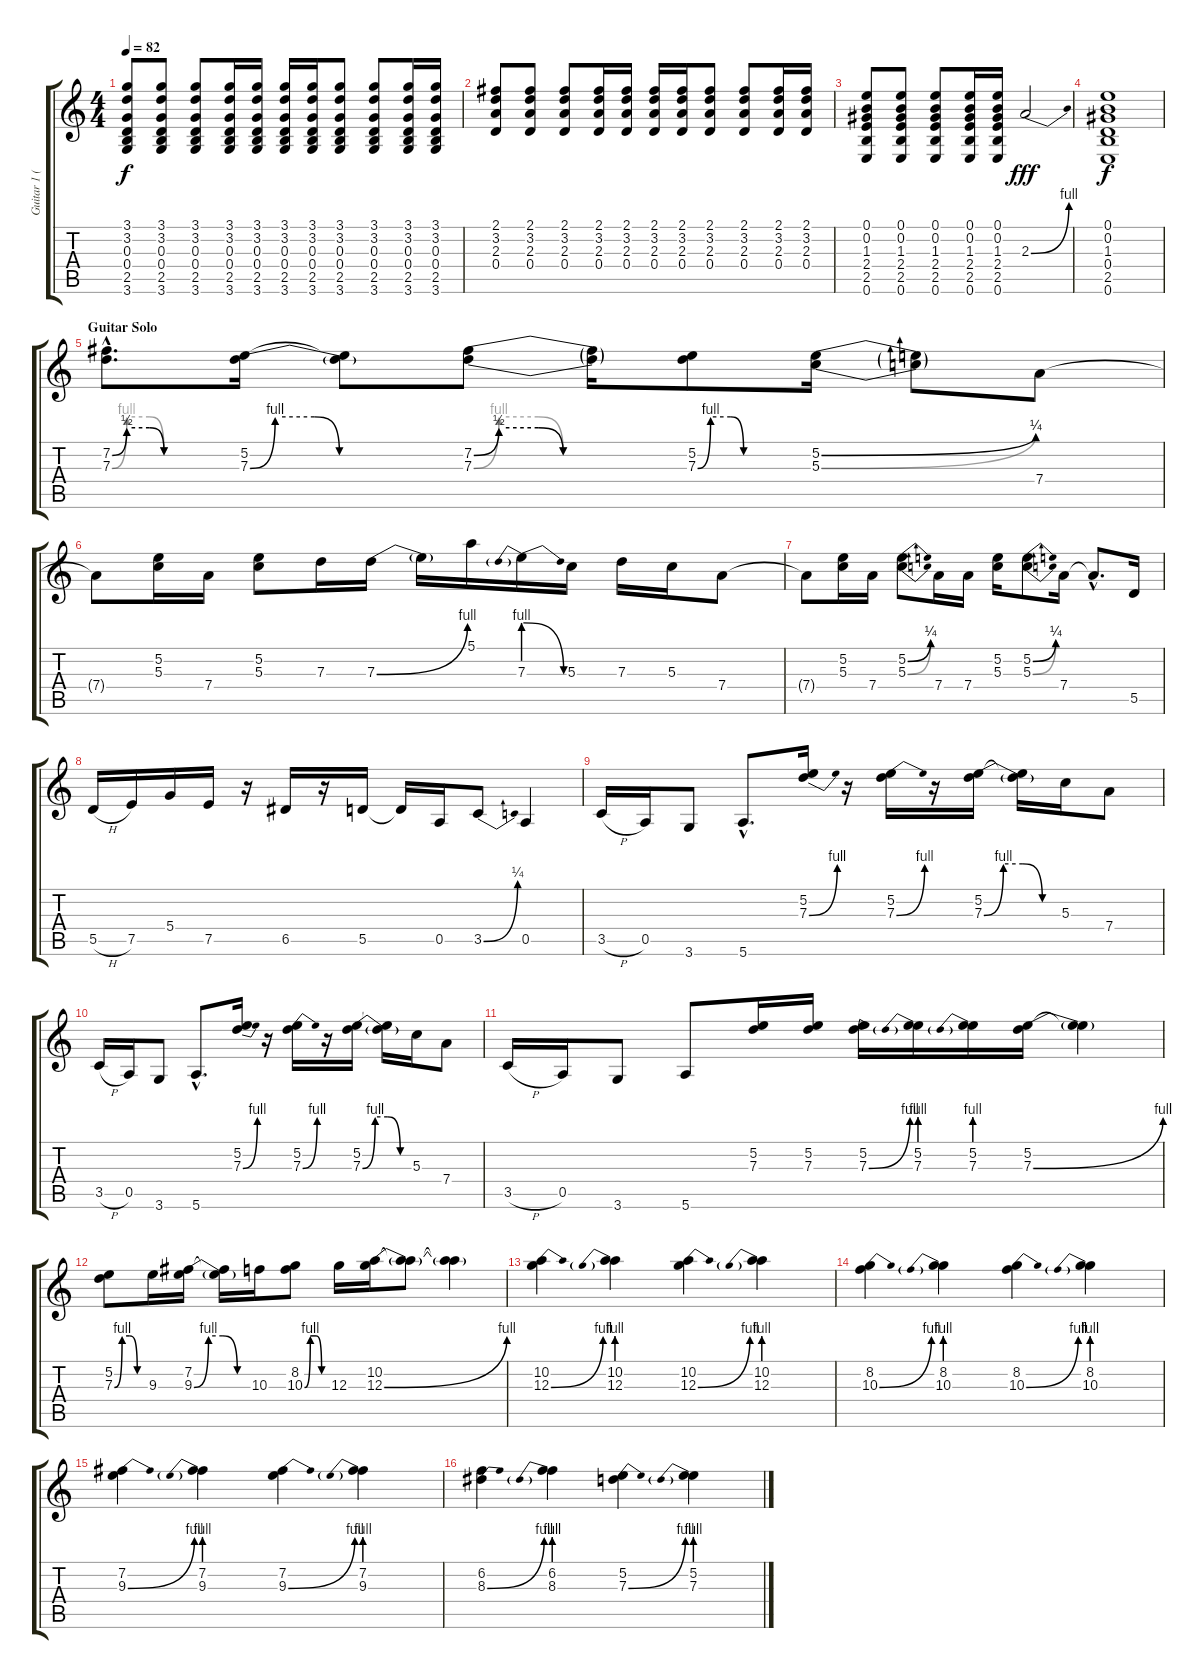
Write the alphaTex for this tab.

\track ("Guitar 1 (Noel)" "Guitar 1 (") {instrument overdrivenguitar}
\staff {score tabs}
\tuning (E4 B3 G3 D3 A2 E2) {hide}
\ts (4 4)
\tempo 82
\clef g2
\ks c
(3.1 3.2 0.3 0.4 2.5 3.6).8{dy f volume 12} (3.1 3.2 0.3 0.4 2.5 3.6).8 (3.1 3.2 0.3 0.4 2.5 3.6).8 (3.1 3.2 0.3 0.4 2.5 3.6).16 (3.1 3.2 0.3 0.4 2.5 3.6).16 (3.1 3.2 0.3 0.4 2.5 3.6).16 (3.1 3.2 0.3 0.4 2.5 3.6).16 (3.1 3.2 0.3 0.4 2.5 3.6).8 (3.1 3.2 0.3 0.4 2.5 3.6).8 (3.1 3.2 0.3 0.4 2.5 3.6).16 (3.1 3.2 0.3 0.4 2.5 3.6).16 |
(2.1 3.2 2.3 0.4).8 (2.1 3.2 2.3 0.4).8 (2.1 3.2 2.3 0.4).8 (2.1 3.2 2.3 0.4).16 (2.1 3.2 2.3 0.4).16 (2.1 3.2 2.3 0.4).16 (2.1 3.2 2.3 0.4).16 (2.1 3.2 2.3 0.4).8 (2.1 3.2 2.3 0.4).8 (2.1 3.2 2.3 0.4).16 (2.1 3.2 2.3 0.4).16 |
(0.1 0.2 1.3 2.4 2.5 0.6).8 (0.1 0.2 1.3 2.4 2.5 0.6).8 (0.1 0.2 1.3 2.4 2.5 0.6).8 (0.1 0.2 1.3 2.4 2.5 0.6).16 (0.1 0.2 1.3 2.4 2.5 0.6).16 2.3{be (bend 0 0 60 4)}.2{dy fff volume 16} |
(0.1 0.2 1.3 0.4 2.5 0.6).1{dy f volume 12} |
\section ("" "Guitar Solo")
(7.2{be (custom 0 0 7 2 18 2 25 0 60 0) hac} 7.3{be (custom 0 0 7 4 18 4 25 0 60 0) hac}).8{d volume 16} (5.2 7.3{be (custom 0 0 7 4 18 4 25 0 60 0)}).16 (5.2{t} 7.3{t}).8 (7.2{be (custom 0 0 7 2 18 2 25 0 60 0)} 7.3{be (custom 0 0 7 4 18 4 25 0 60 0)}).8 (7.2{t} 7.3{t}).16 (5.2 7.3{be (custom 0 0 7 4 18 4 25 0 60 0)}).8 (5.2{be (bend 0 0 60 1)} 5.3{be (bend 0 0 60 1)}).16 (5.2{t} 5.3{t}).8 7.4.8 |
7.4{t}.8 (5.2 5.3).16 7.4.16 (5.2 5.3).8 7.3.16 7.3{be (bend 0 0 60 4)}.16 7.3{t}.16 5.1.16 7.3{be (prebendrelease 0 4 60 0)}.16 5.3.16 7.3.16 5.3.16 7.4.8 |
7.4{t}.8 (5.2 5.3).16 7.4.16 (5.2{be (bend 0 0 60 1)} 5.3{be (bend 0 0 60 1)}).8 7.4.16 7.4.16 (5.2 5.3).16 (5.2{be (bend 0 0 60 1)} 5.3{be (bend 0 0 60 1)}).8 7.4.16 7.4{hac t}.8{d} 5.5.16 |
5.5{h}.16 7.5.16 5.4.16 7.5.16 r.16 6.5.16 r.16 5.5.16 5.5{t}.16 0.5.16 3.5{be (bend 0 0 60 1)}.8 0.5.4 |
3.5{h}.16 0.5.16 3.6.8 5.6{hac}.8{d} (5.2 7.3{be (bend 0 0 60 4)}).16 r.16 (5.2 7.3{be (bend 0 0 60 4)}).16 r.16 (5.2 7.3{be (custom 0 0 15 4 30 4 45 0 60 0)}).16 (5.2{t} 7.3{t}).16 5.3.16 7.4.8 |
3.5{h}.16 0.5.16 3.6.8 5.6{hac}.8{d} (5.2 7.3{be (bend 0 0 60 4)}).16 r.16 (5.2 7.3{be (bend 0 0 60 4)}).16 r.16 (5.2 7.3{be (custom 0 0 15 4 30 4 45 0 60 0)}).16 (5.2{t} 7.3{t}).16 5.3.16 7.4.8 |
3.5{h}.16 0.5.16 3.6.8 5.6.8 (5.2 7.3).16 (5.2 7.3).16 (5.2 7.3{be (bend 0 0 60 4)}).16 (5.2 7.3{be (prebend 0 4 60 4)}).16 (5.2 7.3{be (prebend 0 4 60 4)}).16 (5.2 7.3{be (bend 0 0 60 4)}).16 (5.2{t} 7.3{t}).4 |
(5.2 7.3{be (custom 0 0 15 4 30 4 45 0 60 0)}).8 9.3.16 (7.2 9.3{be (custom 0 0 15 4 30 4 45 0 60 0)}).16 (7.2{t} 9.3{t}).16 10.3.16 (8.2 10.3{be (custom 0 0 15 4 30 4 45 0 60 0)}).8 12.3.16 (10.2 12.3{be (bend 0 0 60 4)}).16 (10.2{t} 12.3{t}).8 (10.2{t} 12.3{t}).4 |
(10.2 12.3{be (bend 0 0 60 4)}).4 (10.2 12.3{be (prebend 0 4 60 4)}).4 (10.2 12.3{be (bend 0 0 60 4)}).4 (10.2 12.3{be (prebend 0 4 60 4)}).4 |
(8.2 10.3{be (bend 0 0 60 4)}).4 (8.2 10.3{be (prebend 0 4 60 4)}).4 (8.2 10.3{be (bend 0 0 60 4)}).4 (8.2 10.3{be (prebend 0 4 60 4)}).4 |
(7.2 9.3{be (bend 0 0 60 4)}).4 (7.2 9.3{be (prebend 0 4 60 4)}).4 (7.2 9.3{be (bend 0 0 60 4)}).4 (7.2 9.3{be (prebend 0 4 60 4)}).4 |
(6.2 8.3{be (bend 0 0 60 4)}).4 (6.2 8.3{be (prebend 0 4 60 4)}).4 (5.2 7.3{be (bend 0 0 60 4)}).4 (5.2 7.3{be (prebend 0 4 60 4)}).4
